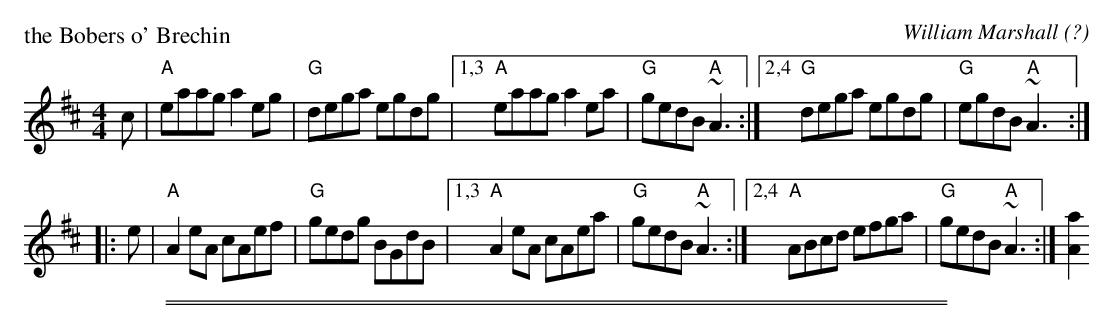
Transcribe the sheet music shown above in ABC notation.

X:1
P: the Bobers o' Brechin
C: William Marshall (?)
M: 4/4
L: 1/8
K: Amix
c |\
"A"eaag a2eg | "G"dega egdg |\
[1,3 "A"eaag a2ea | "G"gedB "A"~A3 :|\
[2,4 "G"dega egdg | "G"egdB "A"~A3 :|
|: e |\
"A"A2eA cAef | "G"gedg BGdB |\
[1,3 "A"A2eA cAea | "G"gedB "A"~A3 :|\
[2,4 "A"ABcd efga | "G"gedB "A"~A3 :|[a2A2]
